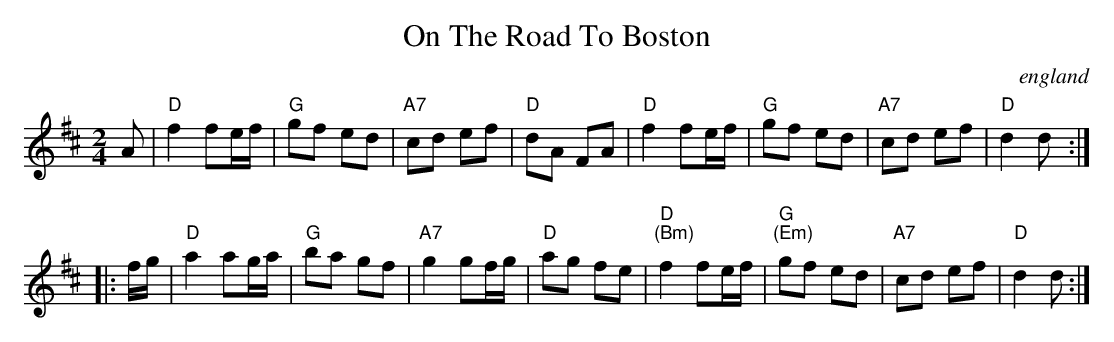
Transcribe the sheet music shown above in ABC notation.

X:1
T:On The Road To Boston
O:england
M:2/4
L:1/4
K:D
A/2|"D"f f/2e/4f/4|"G"g/2f/2 e/2d/2|"A7"c/2d/2 e/2f/2|"D"d/2A/2 F/2A/2|\
"D"f f/2e/4f/4|"G"g/2f/2 e/2d/2|"A7"c/2d/2 e/2f/2|"D"d d/2::
f/4g/4|"D"a a/2g/4a/4|"G"b/2a/2 g/2f/2|"A7"g g/2f/4g/4|"D"a/2g/2 f/2e/2|\
"D""(Bm)"f f/2e/4f/4|"G""(Em)"g/2f/2 e/2d/2|"A7"c/2d/2 e/2f/2|"D"d d/2:|
